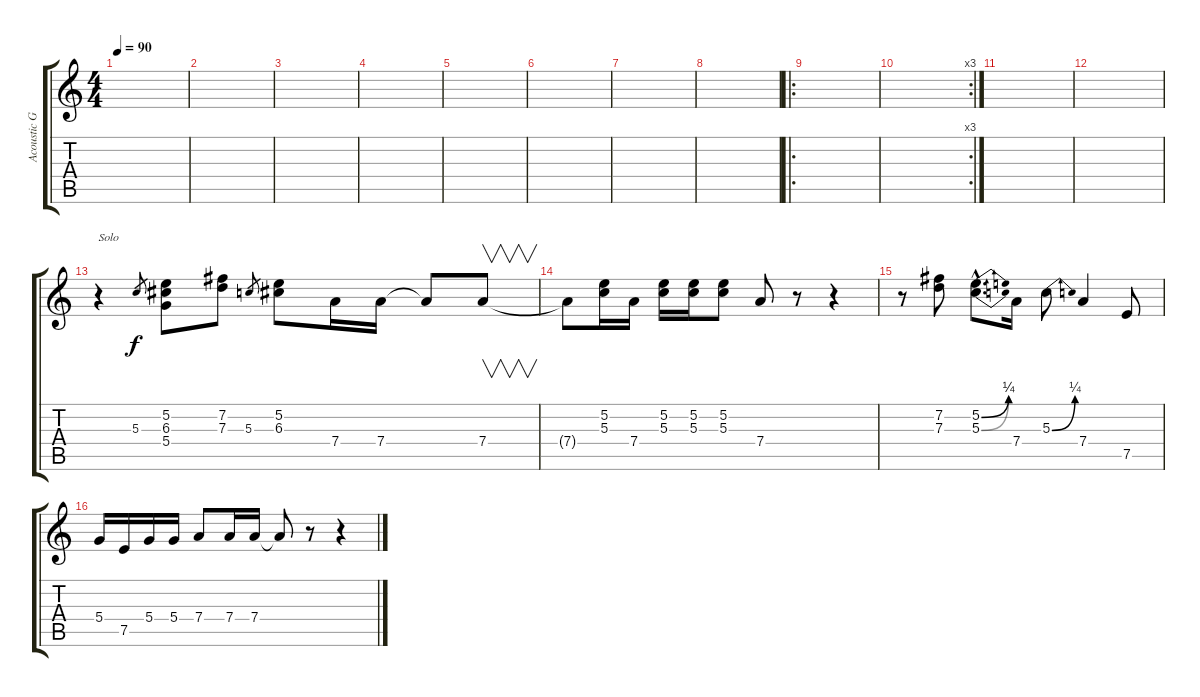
\track ("Acoustic Guitar 2" "Acoustic G") {instrument acousticguitarsteel}
\staff {score tabs}
\tuning (E4 B3 G3 D3 A2 E2) {hide}
\ts (4 4)
\tempo 90
\clef g2
\ks c
|
|
|
|
|
|
|
|
\ro
|
\rc 3
|
|
|
r.4{txt "Solo"} 5.3.8{gr} (5.2 6.3 5.4).8 (7.2 7.3).8 5.3.8{gr} (5.2 6.3).8 7.4.16 7.4.16 7.4{t}.8 7.4.8{v} |
7.4{t}.8 (5.2 5.3).16 7.4.16 (5.2 5.3).16 (5.2 5.3).16 (5.2 5.3).8 7.4.8 r.8 r.4 |
r.8 (7.2 7.3).8 (5.2{be (bend 0 0 60 1) hac} 5.3{be (bend 0 0 60 1) hac}).8{d} 7.4.16 5.3{be (bend 0 0 60 1)}.8 7.4.4 7.5.8 |
5.4.16 7.5.16 5.4.16 5.4.16 7.4.8 7.4.16 7.4.16 7.4{t}.8 r.8 r.4
